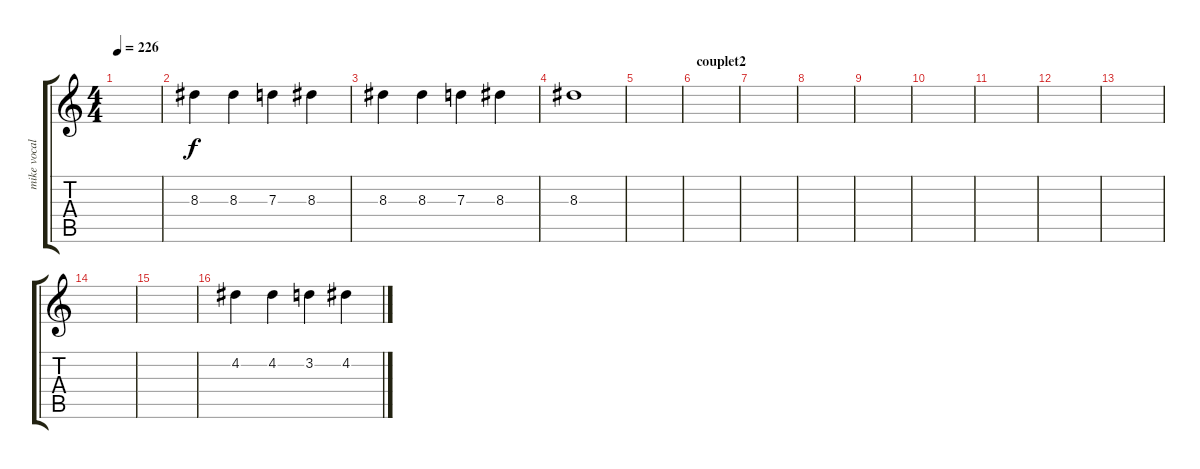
\track ("mike vocals" "mike vocal") {instrument electricguitarjazz}
\staff {score tabs}
\tuning (E4 B3 G3 D3 A2 E2) {hide}
\ts (4 4)
\tempo 226
\clef g2
\ks c
|
8.3.4 8.3.4 7.3.4 8.3.4 |
8.3.4 8.3.4 7.3.4 8.3.4 |
8.3.1 |
|
\section ("" "couplet2")
|
|
|
|
|
|
|
|
|
|
4.2.4 4.2.4 3.2.4 4.2.4
